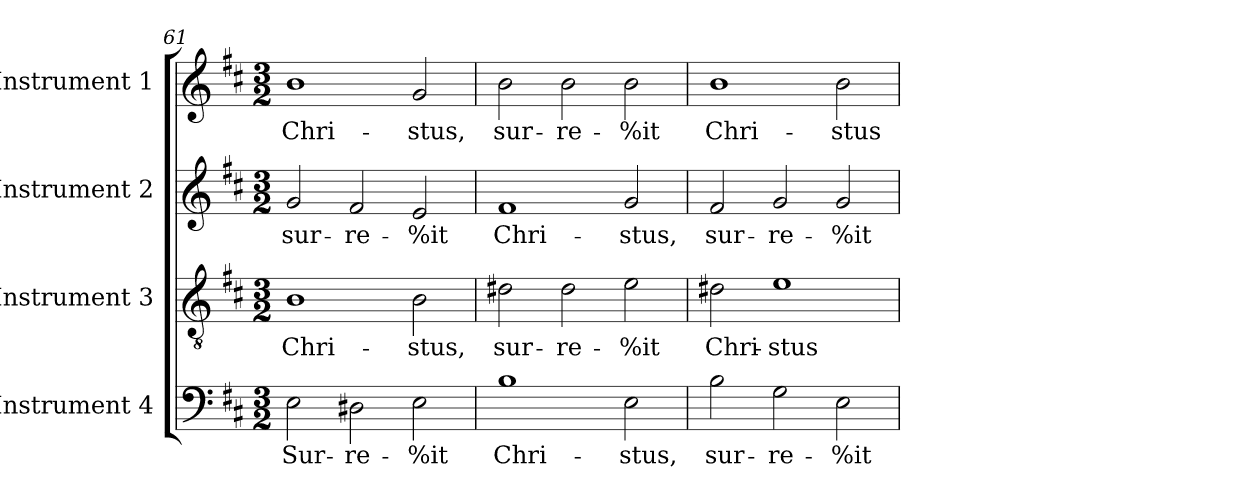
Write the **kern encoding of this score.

**kern	**text	**kern	**text	**kern	**text	**kern	**text
*part4	*part4	*part3	*part3	*part2	*part2	*part1	*part1
*staff4	*staff4	*staff3	*staff3	*staff2	*staff2	*staff1	*staff1
*I"Instrument 4	*	*I"Instrument 3	*	*I"Instrument 2	*	*I"Instrument 1	*
*clefF4	*	*clefGv2	*	*clefG2	*	*clefG2	*
*k[f#c#]	*	*k[f#c#]	*	*k[f#c#]	*	*k[f#c#]	*
*D:	*	*D:	*	*D:	*	*D:	*
*M3/2	*	*M3/2	*	*M3/2	*	*M3/2	*
=61	=61	=61	=61	=61	=61	=61	=61
!	!LO:LY:b:cj	!	!LO:LY:b:cj	!	!LO:LY:b:cj	!	!LO:LY:b:cj
2E\	Sur-	1B	Chri-	2g/	sur-	1b	Chri-
!	!LO:LY:b:cj	!	!	!	!LO:LY:b:cj	!	!
2D#X\	-re-	.	.	2f#/	-re-	.	.
!	!LO:LY:b:cj	!	!LO:LY:b:cj	!	!LO:LY:b:cj	!	!LO:LY:b:cj
2E\	-%it	2B\	-stus,	2e/	-%it	2g/	-stus,
=62	=62	=62	=62	=62	=62	=62	=62
!	!LO:LY:b:cj	!	!LO:LY:b:cj	!	!LO:LY:b:cj	!	!LO:LY:b:cj
1B	Chri-	2d#X\	sur-	1f#	Chri-	2b\	sur-
!	!	!	!LO:LY:b:cj	!	!	!	!LO:LY:b:cj
.	.	2d#\	-re-	.	.	2b\	-re-
!	!LO:LY:b:cj	!	!LO:LY:b:cj	!	!LO:LY:b:cj	!	!LO:LY:b:cj
2E\	-stus,	2e\	-%it	2g/	-stus,	2b\	-%it
=63	=63	=63	=63	=63	=63	=63	=63
!	!LO:LY:b:cj	!	!LO:LY:b:cj	!	!LO:LY:b:cj	!	!LO:LY:b:cj
2B\	sur-	2d#X\	Chri-	2f#/	sur-	1b	Chri-
!	!LO:LY:b:cj	!	!LO:LY:b:cj	!	!LO:LY:b:cj	!	!
2G\	-re-	1e	-stus	2g/	-re-	.	.
!	!LO:LY:b:cj	!	!	!	!LO:LY:b:cj	!	!LO:LY:b:cj
2E\	-%it	.	.	2g/	-%it	2b\	-stus
=	=	=	=	=	=	=	=
*-	*-	*-	*-	*-	*-	*-	*-
